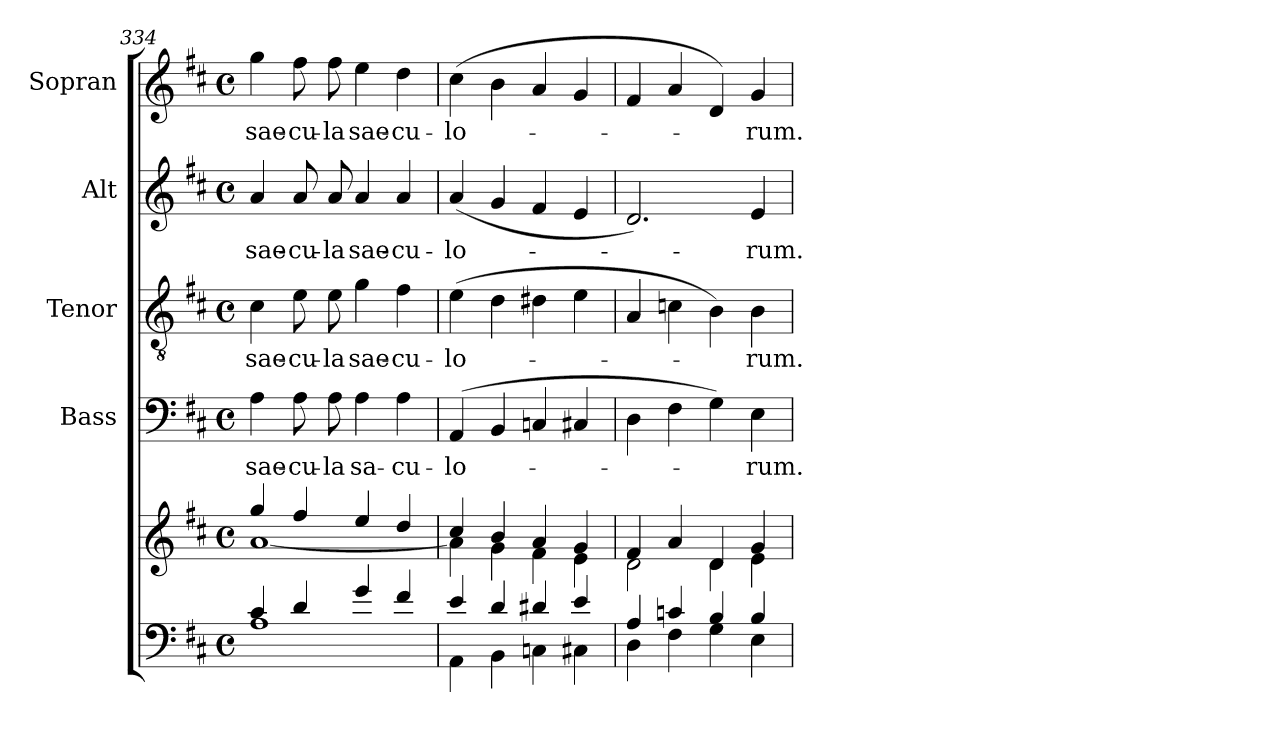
**kern	**kern	**kern	**text	**kern	**text	**kern	**text	**kern	**text
*part5	*part5	*part4	*part4	*part3	*part3	*part2	*part2	*part1	*part1
*staff6	*staff5	*staff4	*staff4	*staff3	*staff3	*staff2	*staff2	*staff1	*staff1
*	*	*I"Bass	*	*I"Tenor	*	*I"Alt	*	*I"Sopran	*
*	*	*I'B	*	*I'T	*	*I'A	*	*I'S	*
!!LO:LB:g=z
*clefF4	*clefG2	*clefF4	*	*clefGv2	*	*clefG2	*	*clefG2	*
*k[f#c#]	*k[f#c#]	*k[f#c#]	*	*k[f#c#]	*	*k[f#c#]	*	*k[f#c#]	*
*D:	*D:	*D:	*	*D:	*	*D:	*	*D:	*
*M4/4	*M4/4	*M4/4	*	*M4/4	*	*M4/4	*	*M4/4	*
*met(c)	*met(c)	*met(c)	*	*met(c)	*	*met(c)	*	*met(c)	*
=334	=334	=334	=334	=334	=334	=334	=334	=334	=334
*^	*^	*	*	*	*	*	*	*	*
!	!	!	!	!	!LO:LY:b	!	!LO:LY:b	!	!LO:LY:b	!	!LO:LY:b
4c#/	1A	4gg/	[<1a	4A\	sae-	4c#\	sae-	4a/	sae-	4gg\	sae-
!	!	!	!	!	!LO:LY:b	!	!LO:LY:b	!	!LO:LY:b	!	!LO:LY:b
4d/	.	4ff#/	.	8A\	-cu-	8e\	-cu-	8a/	-cu-	8ff#\	-cu-
!	!	!	!	!	!LO:LY:b	!	!LO:LY:b	!	!LO:LY:b	!	!LO:LY:b
.	.	.	.	8A\	-la	8e\	-la	8a/	-la	8ff#\	-la
!	!	!	!	!	!LO:LY:b	!	!LO:LY:b	!	!LO:LY:b	!	!LO:LY:b
4g/	.	4ee/	.	4A\	sa-	4g\	sae-	4a/	sae-	4ee\	sae-
!	!	!	!	!	!LO:LY:b	!	!LO:LY:b	!	!LO:LY:b	!	!LO:LY:b
4f#/	.	4dd/	.	4A\	-cu-	4f#\	-cu-	4a/	-cu-	4dd\	-cu-
=335	=335	=335	=335	=335	=335	=335	=335	=335	=335	=335	=335
!	!	!	!	!	!LO:LY:b	!	!LO:LY:b	!	!LO:LY:b	!	!LO:LY:b
4e/	4AA\	4cc#/	4a\]	(4AA/	-lo-	(>4e\	-lo-	(<4a/	-lo-	(>4cc#\	-lo-
4d/	4BB\	4b/	4g\	4BB/	.	4d\	.	4g/	.	4b\	.
4d#X/	4Cn\	4a/	4f#\	4Cn/	.	4d#X\	.	4f#/	.	4a/	.
4e/	4C#X\	4g/	4e\	4C#X/	.	4e\	.	4e/	.	4g/	.
=336	=336	=336	=336	=336	=336	=336	=336	=336	=336	=336	=336
4A/	4D\	4f#/	2d\	4D\	.	4A/	.	2.d/)	.	4f#/	.
4cn/	4F#\	4a/	.	4F#\	.	4cn\	.	.	.	4a/	.
4B/	4G\	4d/	4d\	4G\)	.	4B\)	.	.	.	4d/)	.
!	!	!	!	!	!LO:LY:b	!	!LO:LY:b	!	!LO:LY:b	!	!LO:LY:b
4B/	4E\	4g/	4e\	4E\	-rum.	4B\	-rum.	4e/	-rum.	4g/	-rum.
*v	*v	*	*	*	*	*	*	*	*	*	*
*	*v	*v	*	*	*	*	*	*	*	*
=	=	=	=	=	=	=	=	=	=
*-	*-	*-	*-	*-	*-	*-	*-	*-	*-
